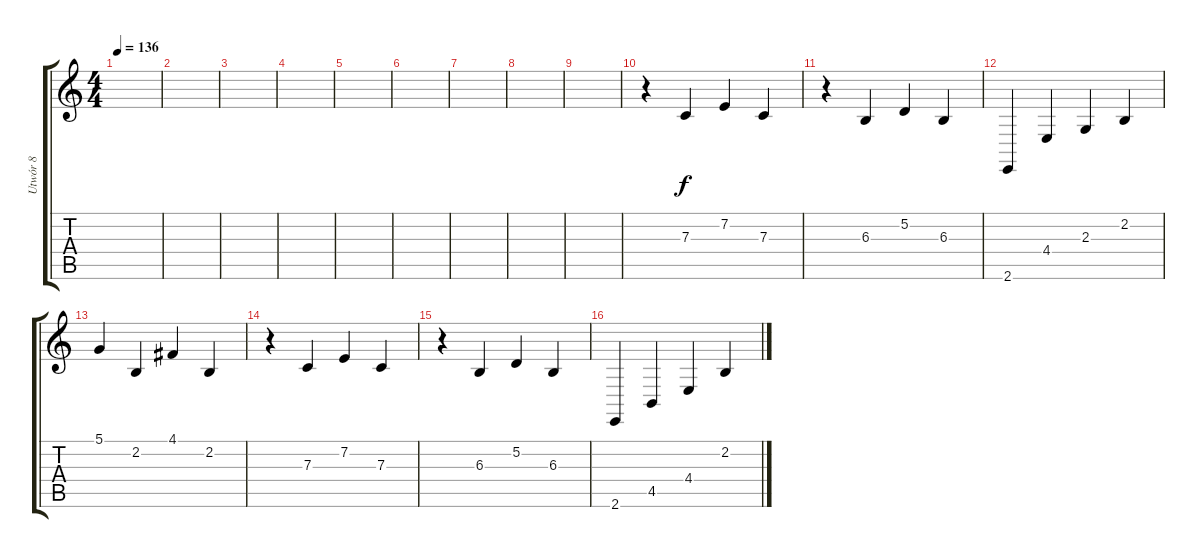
\track ("Utwór 8" "Utwór 8") {instrument pizzicatostrings}
\staff {score tabs}
\tuning (D4 A3 F3 C3 G2 D2) {hide}
\ts (4 4)
\tempo 136
\clef g2
\ks c
|
|
|
|
|
|
|
|
|
r.4 7.3.4 7.2.4 7.3.4 |
r.4 6.3.4 5.2.4 6.3.4 |
2.6.4 4.4.4 2.3.4 2.2.4 |
5.1.4 2.2.4 4.1.4 2.2.4 |
r.4 7.3.4 7.2.4 7.3.4 |
r.4 6.3.4 5.2.4 6.3.4 |
2.6.4 4.5.4 4.4.4 2.2.4
